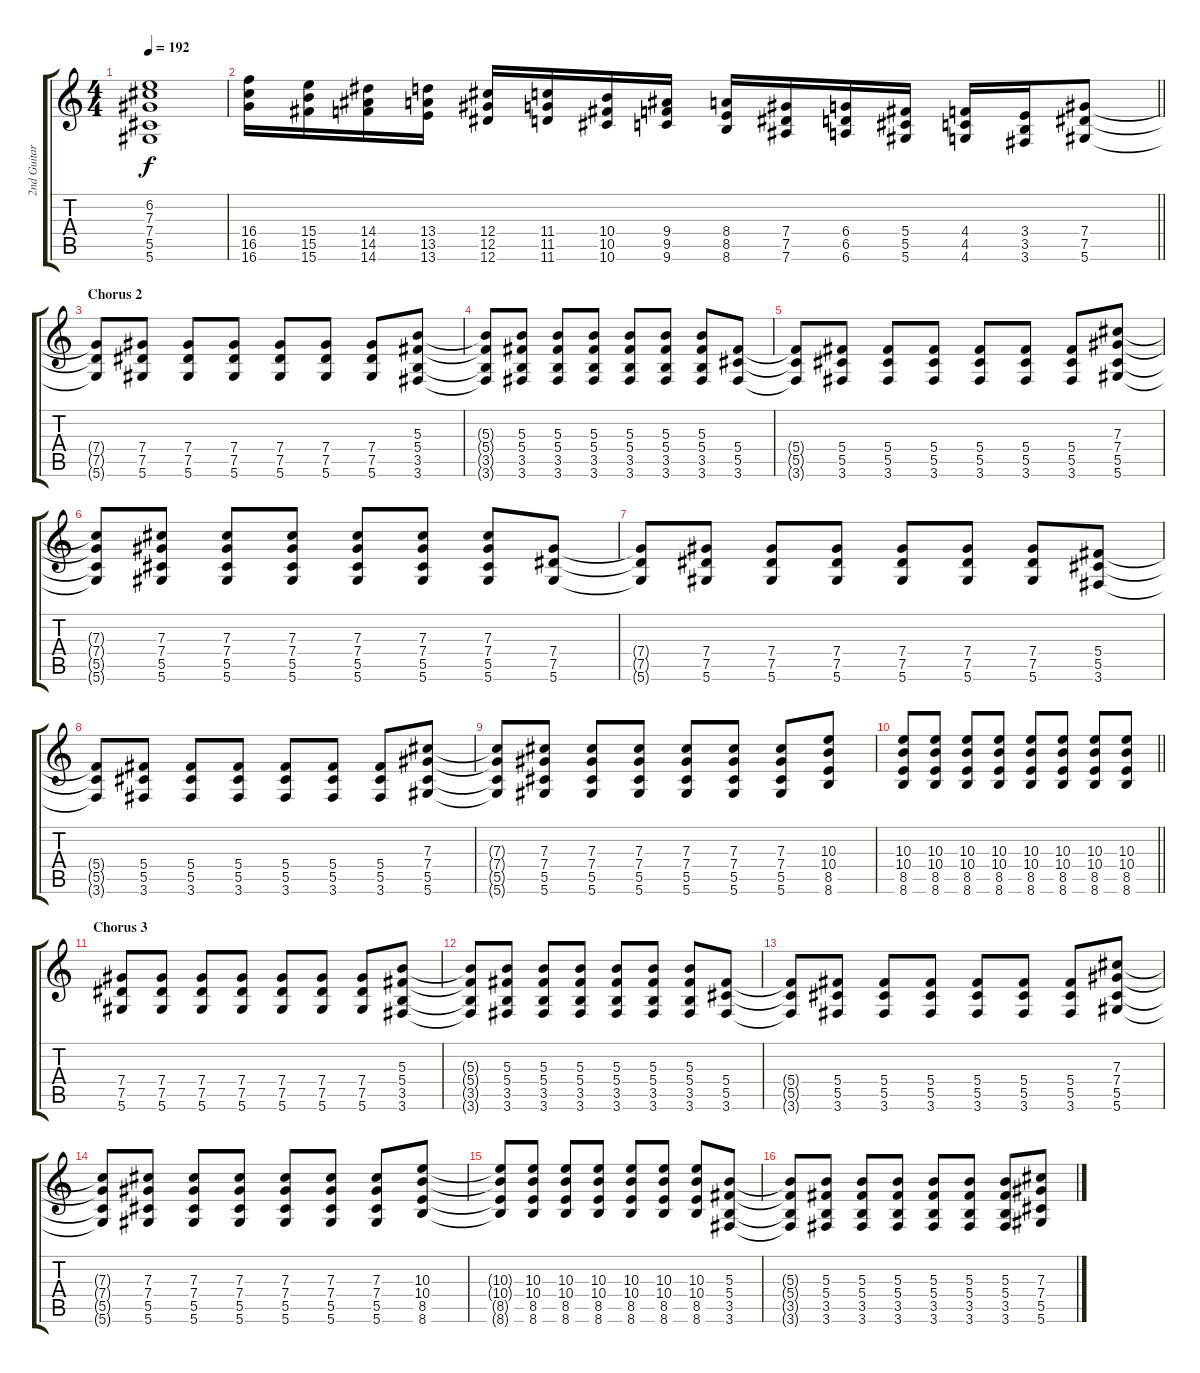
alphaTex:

\track ("2nd Guitar" "2nd Guitar") {instrument overdrivenguitar}
\staff {score tabs}
\tuning (Eb4 Bb3 Gb3 Db3 Ab2 Eb2) {hide}
\ts (4 4)
\tempo 192
\clef g2
\ks c
(6.2{t} 7.3{t} 7.4{t} 5.5{t} 5.6{t}).1{dy f} |
\barLineRight lightlight
(16.4 16.5 16.6).16{instrument guitarfretnoise} (15.4 15.5 15.6).16 (14.4 14.5 14.6).16 (13.4 13.5 13.6).16 (12.4 12.5 12.6).16 (11.4 11.5 11.6).16 (10.4 10.5 10.6).16 (9.4 9.5 9.6).16 (8.4 8.5 8.6).16 (7.4 7.5 7.6).16 (6.4 6.5 6.6).16 (5.4 5.5 5.6).16 (4.4 4.5 4.6).16 (3.4 3.5 3.6).16 (7.4 7.5 5.6).8{instrument overdrivenguitar} |
\section ("" "Chorus 2")
(7.4{t} 7.5{t} 5.6{t}).8 (7.4 7.5 5.6).8 (7.4 7.5 5.6).8 (7.4 7.5 5.6).8 (7.4 7.5 5.6).8 (7.4 7.5 5.6).8 (7.4 7.5 5.6).8 (5.3 5.4 3.5 3.6).8 |
(5.3{t} 5.4{t} 3.5{t} 3.6{t}).8 (5.3 5.4 3.5 3.6).8 (5.3 5.4 3.5 3.6).8 (5.3 5.4 3.5 3.6).8 (5.3 5.4 3.5 3.6).8 (5.3 5.4 3.5 3.6).8 (5.3 5.4 3.5 3.6).8 (5.4 5.5 3.6).8 |
(5.4{t} 5.5{t} 3.6{t}).8 (5.4 5.5 3.6).8 (5.4 5.5 3.6).8 (5.4 5.5 3.6).8 (5.4 5.5 3.6).8 (5.4 5.5 3.6).8 (5.4 5.5 3.6).8 (7.3 7.4 5.5 5.6).8 |
(7.3{t} 7.4{t} 5.5{t} 5.6{t}).8 (7.3 7.4 5.5 5.6).8 (7.3 7.4 5.5 5.6).8 (7.3 7.4 5.5 5.6).8 (7.3 7.4 5.5 5.6).8 (7.3 7.4 5.5 5.6).8 (7.3 7.4 5.5 5.6).8 (7.4 7.5 5.6).8 |
(7.4{t} 7.5{t} 5.6{t}).8 (7.4 7.5 5.6).8 (7.4 7.5 5.6).8 (7.4 7.5 5.6).8 (7.4 7.5 5.6).8 (7.4 7.5 5.6).8 (7.4 7.5 5.6).8 (5.4 5.5 3.6).8 |
(5.4{t} 5.5{t} 3.6{t}).8 (5.4 5.5 3.6).8 (5.4 5.5 3.6).8 (5.4 5.5 3.6).8 (5.4 5.5 3.6).8 (5.4 5.5 3.6).8 (5.4 5.5 3.6).8 (7.3 7.4 5.5 5.6).8 |
(7.3{t} 7.4{t} 5.5{t} 5.6{t}).8 (7.3 7.4 5.5 5.6).8 (7.3 7.4 5.5 5.6).8 (7.3 7.4 5.5 5.6).8 (7.3 7.4 5.5 5.6).8 (7.3 7.4 5.5 5.6).8 (7.3 7.4 5.5 5.6).8 (10.3 10.4 8.5 8.6).8 |
\barLineRight lightlight
(10.3 10.4 8.5 8.6).8 (10.3 10.4 8.5 8.6).8 (10.3 10.4 8.5 8.6).8 (10.3 10.4 8.5 8.6).8 (10.3 10.4 8.5 8.6).8 (10.3 10.4 8.5 8.6).8 (10.3 10.4 8.5 8.6).8 (10.3 10.4 8.5 8.6).8 |
\section ("" "Chorus 3 ")
(7.4 7.5 5.6).8 (7.4 7.5 5.6).8 (7.4 7.5 5.6).8 (7.4 7.5 5.6).8 (7.4 7.5 5.6).8 (7.4 7.5 5.6).8 (7.4 7.5 5.6).8 (5.3 5.4 3.5 3.6).8 |
(5.3{t} 5.4{t} 3.5{t} 3.6{t}).8 (5.3 5.4 3.5 3.6).8 (5.3 5.4 3.5 3.6).8 (5.3 5.4 3.5 3.6).8 (5.3 5.4 3.5 3.6).8 (5.3 5.4 3.5 3.6).8 (5.3 5.4 3.5 3.6).8 (5.4 5.5 3.6).8 |
(5.4{t} 5.5{t} 3.6{t}).8 (5.4 5.5 3.6).8 (5.4 5.5 3.6).8 (5.4 5.5 3.6).8 (5.4 5.5 3.6).8 (5.4 5.5 3.6).8 (5.4 5.5 3.6).8 (7.3 7.4 5.5 5.6).8 |
(7.3{t} 7.4{t} 5.5{t} 5.6{t}).8 (7.3 7.4 5.5 5.6).8 (7.3 7.4 5.5 5.6).8 (7.3 7.4 5.5 5.6).8 (7.3 7.4 5.5 5.6).8 (7.3 7.4 5.5 5.6).8 (7.3 7.4 5.5 5.6).8 (10.3 10.4 8.5 8.6).8 |
(10.3{t} 10.4{t} 8.5{t} 8.6{t}).8 (10.3 10.4 8.5 8.6).8 (10.3 10.4 8.5 8.6).8 (10.3 10.4 8.5 8.6).8 (10.3 10.4 8.5 8.6).8 (10.3 10.4 8.5 8.6).8 (10.3 10.4 8.5 8.6).8 (5.3 5.4 3.5 3.6).8 |
(5.3{t} 5.4{t} 3.5{t} 3.6{t}).8 (5.3 5.4 3.5 3.6).8 (5.3 5.4 3.5 3.6).8 (5.3 5.4 3.5 3.6).8 (5.3 5.4 3.5 3.6).8 (5.3 5.4 3.5 3.6).8 (5.3 5.4 3.5 3.6).8 (7.3 7.4 5.5 5.6).8
